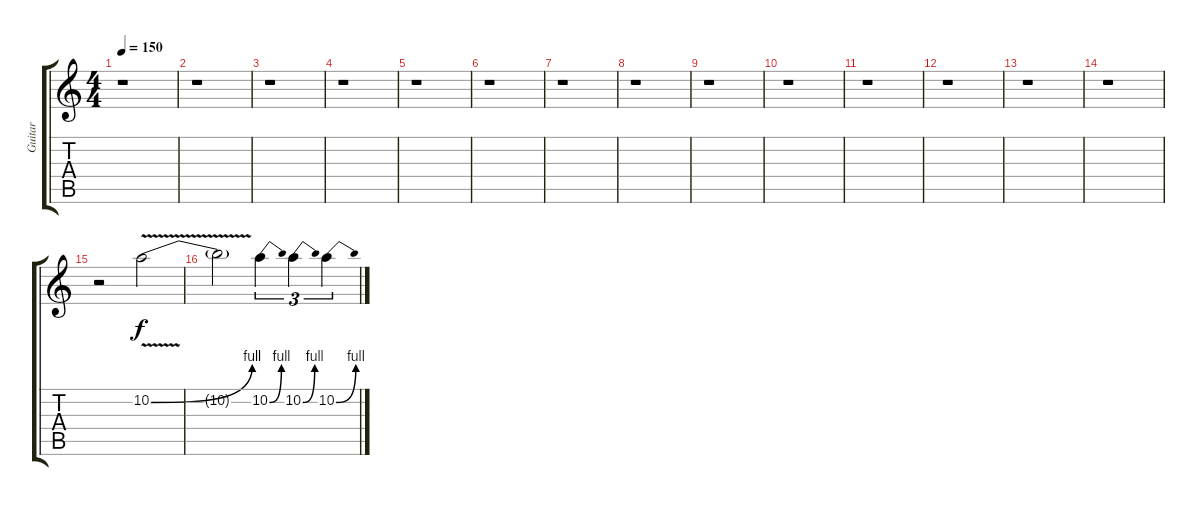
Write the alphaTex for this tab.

\track ("Guitar" "Guitar") {instrument distortionguitar}
\staff {score tabs}
\tuning (E4 B3 G3 D3 A2 E2) {hide}
\ts (4 4)
\tempo 150
\clef g2
\ks c
r.1{dy mp} |
r.1 |
r.1 |
r.1 |
r.1 |
r.1 |
r.1 |
r.1 |
r.1 |
r.1 |
r.1 |
r.1 |
r.1 |
r.1 |
r.2 10.2{be (bend 0 0 60 4) v}.2{dy f} |
10.2{t}.2 10.2{be (bend 0 0 60 4)}.4{tu (3 2)} 10.2{be (bend 0 0 60 4)}.4{tu (3 2)} 10.2{be (bend 0 0 60 4)}.4{tu (3 2)}
